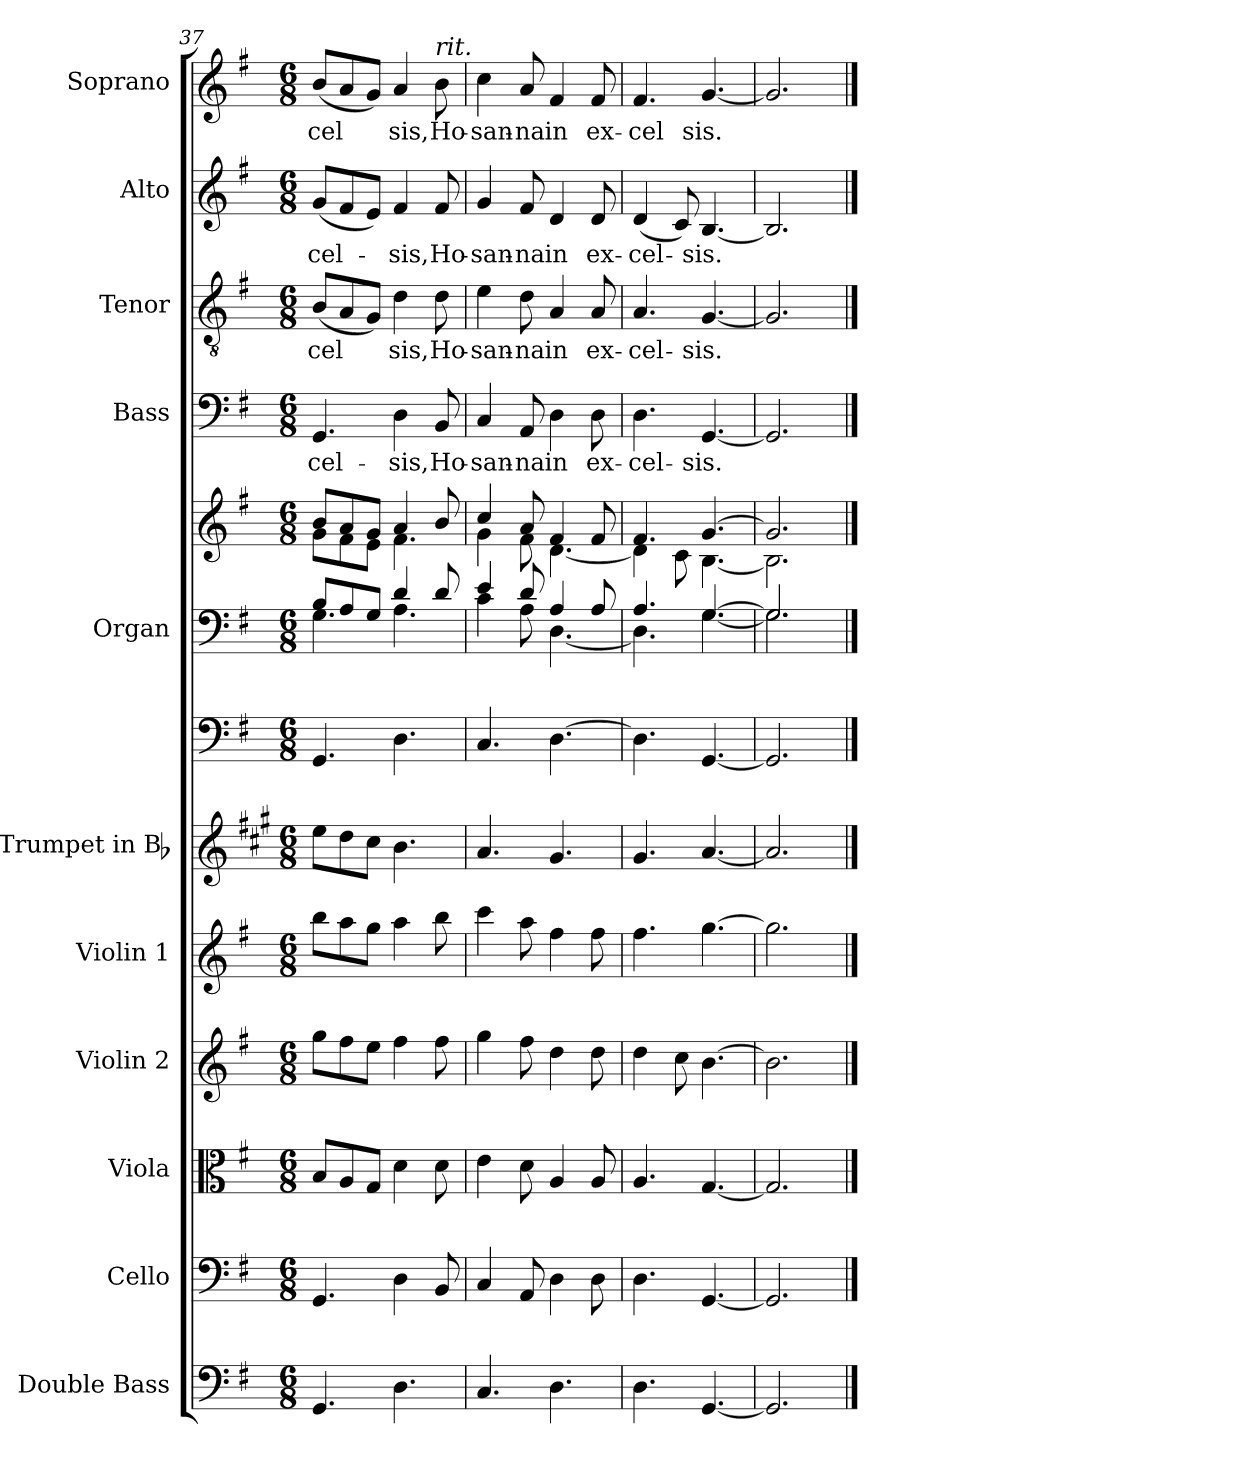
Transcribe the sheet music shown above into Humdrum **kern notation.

**kern	**kern	**kern	**kern	**kern	**kern	**kern	**kern	**kern	**kern	**text	**kern	**text	**kern	**text	**kern	**text
*part12	*part11	*part10	*part9	*part8	*part7	*part6	*part5	*part5	*part4	*part4	*part3	*part3	*part2	*part2	*part1	*part1
*staff13	*staff12	*staff11	*staff10	*staff9	*staff8	*staff7	*staff6	*staff5	*staff4	*staff4	*staff3	*staff3	*staff2	*staff2	*staff1	*staff1
*I"Double Bass	*I"Cello	*I"Viola	*I"Violin 2	*I"Violin 1	*I"Trumpet in Bb	*	*I"Organ	*	*I"Bass	*	*I"Tenor	*	*I"Alto	*	*I"Soprano	*
*I'D.B.	*	*I'Vla.	*I'Vln. 2	*I'Vln. 1	*	*	*I'Org.	*	*I'B	*	*I'T	*	*I'A	*	*I'S	*
*clefF4	*clefF4	*clefC3	*clefG2	*clefG2	*clefG2	*clefF4	*clefF4	*clefG2	*clefF4	*	*clefGv2	*	*clefG2	*	*clefG2	*
*ITrd7c12	*	*	*	*	*ITrd1c2	*	*	*	*	*	*	*	*	*	*	*
*k[f#]	*k[f#]	*k[f#]	*k[f#]	*k[f#]	*k[f#]	*k[f#]	*k[f#]	*k[f#]	*k[f#]	*	*k[f#]	*	*k[f#]	*	*k[f#]	*
*G:	*G:	*G:	*G:	*G:	*G:	*G:	*G:	*G:	*G:	*	*G:	*	*G:	*	*G:	*
*M6/8	*M6/8	*M6/8	*M6/8	*M6/8	*M6/8	*M6/8	*M6/8	*M6/8	*M6/8	*	*M6/8	*	*M6/8	*	*M6/8	*
=37	=37	=37	=37	=37	=37	=37	=37	=37	=37	=37	=37	=37	=37	=37	=37	=37
*	*	*	*	*	*	*	*^	*^	*	*	*	*	*	*	*	*
!	!	!	!	!	!	!	!	!	!	!	!	!LO:LY:b	!	!LO:LY:b	!	!LO:LY:b	!	!LO:LY:b
4.GGG/	4.GG/	8B/L	8gg\L	8bb\L	8dd\L	4.GG/	8B/L	4.G\	8b/L	8g\L	4.GG/	-cel-	(<8B/L	-cel	(<8g/L	-cel-	(<8b/L	-cel
.	.	8A/	8ff#\	8aa\	8cc\	.	8A/	.	8a/	8f#\	.	.	8A/	.	8f#/	.	8a/	.
.	.	8G/J	8ee\J	8gg\J	8b\J	.	8G/J	.	8g/J	8e\J	.	.	8G/J)	.	8e/J)	.	8g/J)	.
!	!	!	!	!	!	!	!	!	!	!	!	!LO:LY:b	!	!LO:LY:b	!	!LO:LY:b	!	!LO:LY:b
4.DD\	4D\	4d\	4ff#\	4aa\	4.a\	4.D\	4d/	4.A\	4a/	4.f#\	4D\	-sis,	4d\	sis,	4f#/	-sis,	4a/	sis,
!	!	!	!	!	!	!	!	!	!	!	!	!	!	!	!	!	!LO:TX:a:i:t=rit.	!
!	!	!	!	!	!	!	!	!	!	!	!	!LO:LY:b	!	!LO:LY:b	!	!LO:LY:b	!	!LO:LY:b
.	8BB/	8d\	8ff#\	8bb\	.	.	8d/	.	8b/	.	8BB/	Ho-	8d\	Ho-	8f#/	Ho-	8b\	Ho-
!!LO:PB:g=z
=38	=38	=38	=38	=38	=38	=38	=38	=38	=38	=38	=38	=38	=38	=38	=38	=38	=38	=38
!	!	!	!	!	!	!	!	!	!	!	!	!LO:LY:b	!	!LO:LY:b	!	!LO:LY:b	!	!LO:LY:b
4.CC/	4C/	4e\	4gg\	4ccc\	4.g/	4.C/	4e/	4c\	4cc/	4g\	4C/	-san-	4e\	-san-	4g/	-san-	4cc\	-san-
!	!	!	!	!	!	!	!	!	!	!	!	!LO:LY:b	!	!LO:LY:b	!	!LO:LY:b	!	!LO:LY:b
.	8AA/	8d\	8ff#\	8aa\	.	.	8d/	8A\	8a/	8f#\	8AA/	-na	8d\	-na	8f#/	-na	8a/	-na
!	!	!	!	!	!	!	!	!	!	!	!	!LO:LY:b	!	!LO:LY:b	!	!LO:LY:b	!	!LO:LY:b
4.DD\	4D\	4A/	4dd\	4ff#\	4.f#/	[4.D\	4A/	[<4.D\	4f#/	[<4.d\	4D\	in	4A/	in	4d/	in	4f#/	in
!	!	!	!	!	!	!	!	!	!	!	!	!LO:LY:b	!	!LO:LY:b	!	!LO:LY:b	!	!LO:LY:b
.	8D\	8A/	8dd\	8ff#\	.	.	8A/	.	8f#/	.	8D\	ex-	8A/	ex-	8d/	ex-	8f#/	ex-
=39	=39	=39	=39	=39	=39	=39	=39	=39	=39	=39	=39	=39	=39	=39	=39	=39	=39	=39
!	!	!	!	!	!	!	!	!	!	!	!	!LO:LY:b	!	!LO:LY:b	!	!LO:LY:b	!	!LO:LY:b
4.DD\	4.D\	4.A/	4dd\	4.ff#\	4.f#/	4.D\]	4.A/	4.D\]	4.f#/	4d\]	4.D\	-cel-	4.A/	-cel-	(<4d/	-cel-	4.f#/	-cel
.	.	.	8cc\	.	.	.	.	.	.	8c\	.	.	.	.	8c/)	.	.	.
!	!	!	!	!	!	!	!	!	!	!	!	!LO:LY:b	!	!LO:LY:b	!	!LO:LY:b	!	!LO:LY:b
[4.GGG/	[4.GG/	[4.G/	[4.b\	[4.gg\	[4.g/	[4.GG/	[>4.G/	[<4.G\	[>4.g/	[<4.B\	[4.GG/	-sis.	[4.G/	-sis.	[4.B/	-sis.	[4.g/	sis.
=40	=40	=40	=40	=40	=40	=40	=40	=40	=40	=40	=40	=40	=40	=40	=40	=40	=40	=40
2.GGG/]	2.GG/]	2.G/]	2.b\]	2.gg\]	2.g/]	2.GG/]	2.G/]	2.G\]	2.g/]	2.B\]	2.GG/]	.	2.G/]	.	2.B/]	.	2.g/]	.
*	*	*	*	*	*	*	*v	*v	*	*	*	*	*	*	*	*	*	*
*	*	*	*	*	*	*	*	*v	*v	*	*	*	*	*	*	*	*
==	==	==	==	==	==	==	==	==	==	==	==	==	==	==	==	==
*-	*-	*-	*-	*-	*-	*-	*-	*-	*-	*-	*-	*-	*-	*-	*-	*-
